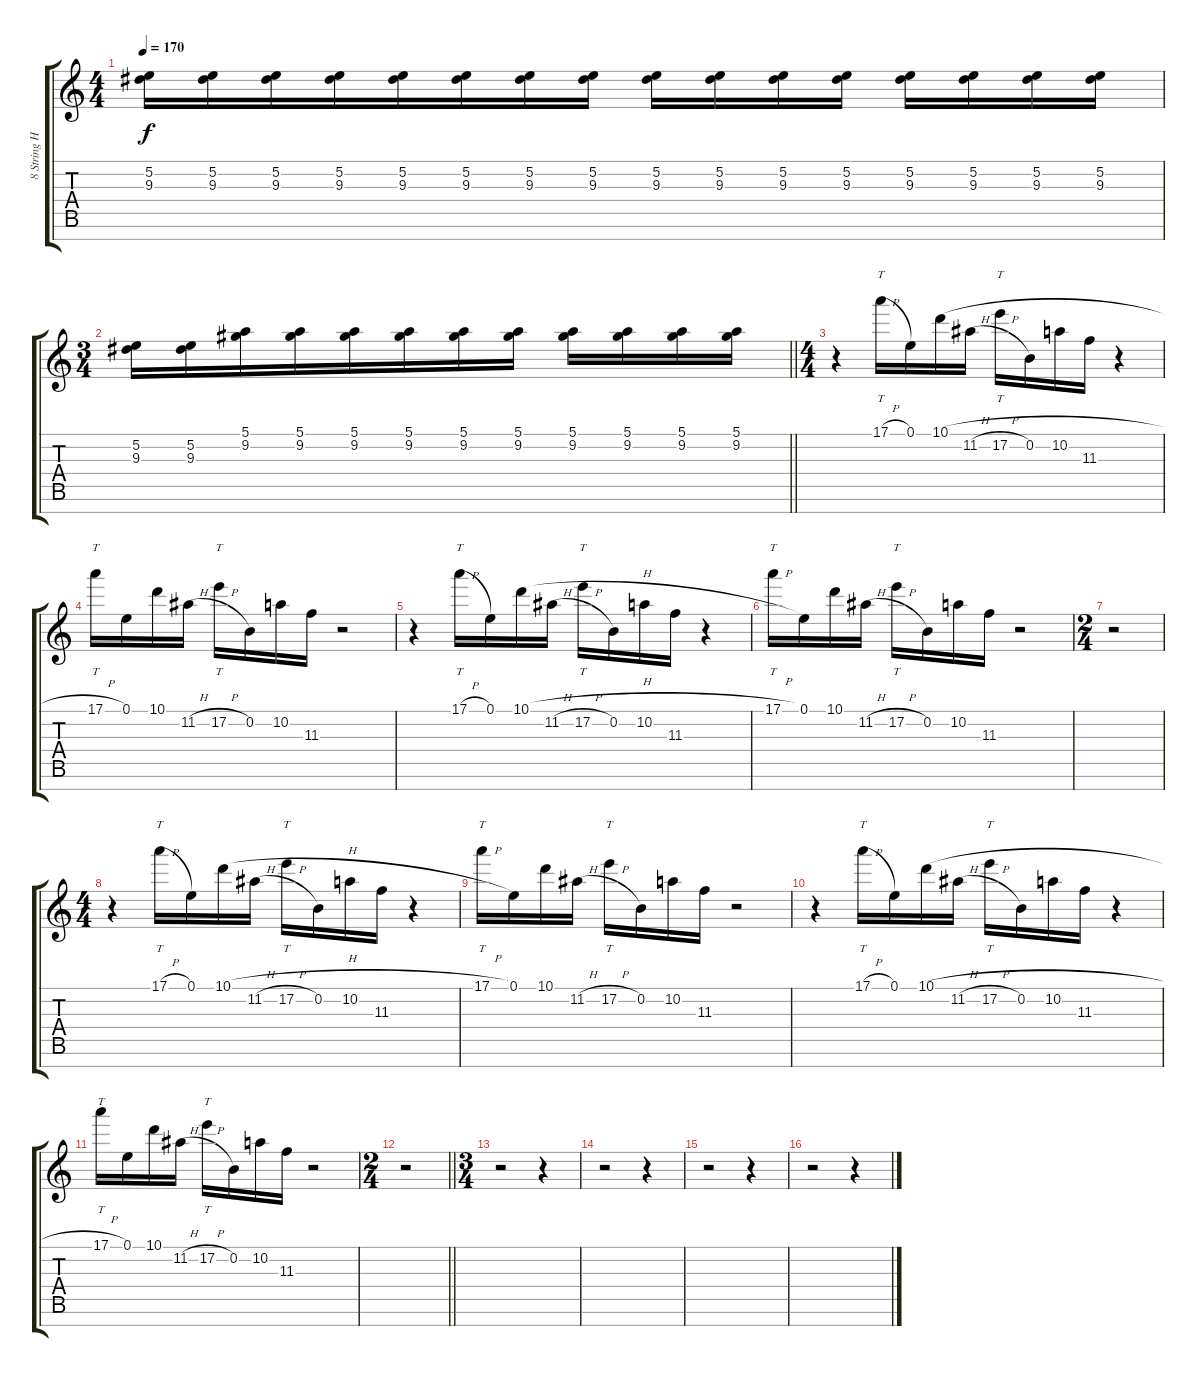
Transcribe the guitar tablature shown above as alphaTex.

\track ("8 String High" "8 String H") {instrument distortionguitar bank 114}
\staff {score tabs}
\tuning (E4 B3 Gb3 E3 B2 E2 B1) {hide}
\ts (4 4)
\tempo 170
\clef g2
\ks c
(5.2 9.3).16{dy f} (5.2 9.3).16 (5.2 9.3).16 (5.2 9.3).16{beam merge} (5.2 9.3).16{beam merge} (5.2 9.3).16 (5.2 9.3).16 (5.2 9.3).16 (5.2 9.3).16 (5.2 9.3).16 (5.2 9.3).16 (5.2 9.3).16 (5.2 9.3).16 (5.2 9.3).16 (5.2 9.3).16 (5.2 9.3).16 |
\ts (3 4)
\barLineRight lightlight
(5.2 9.3).16 (5.2 9.3).16 (5.1 9.2).16 (5.1 9.2).16{beam merge} (5.1 9.2).16 (5.1 9.2).16 (5.1 9.2).16 (5.1 9.2).16 (5.1 9.2).16 (5.1 9.2).16{beam merge} (5.1 9.2).16{beam merge} (5.1 9.2).16 |
\ts (4 4)
\section ("" "")
r.4{beam merge} 17.1{h}.16{tt} 0.1.16{beam merge} 10.1{h}.16 11.2{h}.16 17.2{h}.16{tt} 0.2.16{beam merge} 10.2.16{beam merge} 11.3.16{beam merge} r.4 |
17.1{h}.16{tt} 0.1.16{beam merge} 10.1.16 11.2{h}.16 17.2{h}.16{tt} 0.2.16{beam merge} 10.2.16{beam merge} 11.3.16{beam merge} r.2 |
r.4{beam merge} 17.1{h}.16{tt} 0.1.16{beam merge} 10.1{h}.16 11.2{h}.16 17.2{h}.16{tt} 0.2.16{beam merge} 10.2.16{beam merge} 11.3.16{beam merge} r.4 |
17.1{h}.16{tt} 0.1.16{beam merge} 10.1.16 11.2{h}.16 17.2{h}.16{tt} 0.2.16{beam merge} 10.2.16{beam merge} 11.3.16{beam merge} r.2 |
\ts (2 4)
r.2 |
\ts (4 4)
r.4{beam merge} 17.1{h}.16{tt} 0.1.16{beam merge} 10.1{h}.16 11.2{h}.16 17.2{h}.16{tt} 0.2.16{beam merge} 10.2.16{beam merge} 11.3.16{beam merge} r.4 |
17.1{h}.16{tt} 0.1.16{beam merge} 10.1.16 11.2{h}.16 17.2{h}.16{tt} 0.2.16{beam merge} 10.2.16{beam merge} 11.3.16{beam merge} r.2 |
r.4{beam merge} 17.1{h}.16{tt} 0.1.16{beam merge} 10.1{h}.16 11.2{h}.16 17.2{h}.16{tt} 0.2.16{beam merge} 10.2.16{beam merge} 11.3.16{beam merge} r.4 |
17.1{h}.16{tt} 0.1.16{beam merge} 10.1.16 11.2{h}.16 17.2{h}.16{tt} 0.2.16{beam merge} 10.2.16{beam merge} 11.3.16{beam merge} r.2 |
\ts (2 4)
\barLineRight lightlight
r.2 |
\ts (3 4)
\section ("" "")
r.2{beam merge} r.4 |
r.2{beam merge} r.4 |
r.2 r.4 |
r.2 r.4
